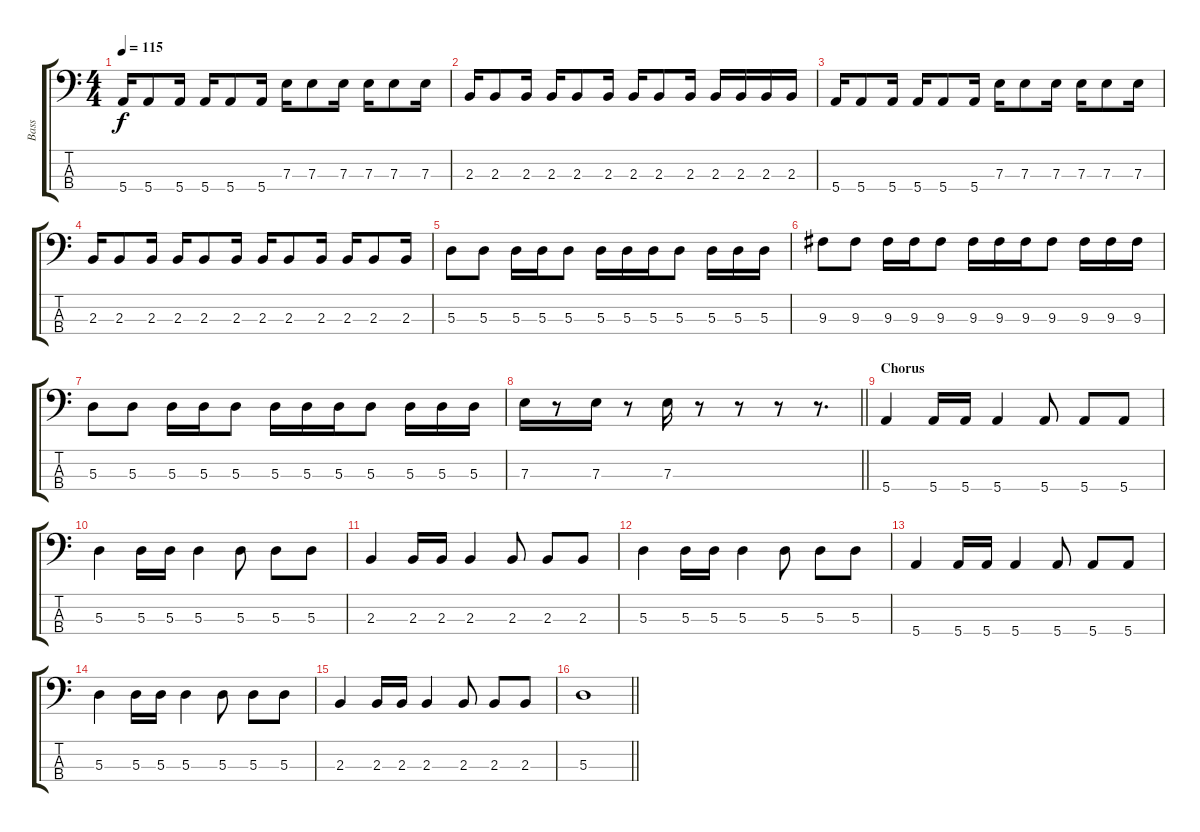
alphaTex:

\track ("Bass" "Bass") {instrument electricbasspick}
\staff {score tabs}
\tuning (G2 D2 A1 E1) {hide}
\ts (4 4)
\tempo 115
\clef f4
\ks c
5.4.16{dy f} 5.4.8 5.4.16 5.4.16 5.4.8 5.4.16 7.3.16 7.3.8 7.3.16 7.3.16 7.3.8 7.3.16 |
2.3.16 2.3.8 2.3.16 2.3.16 2.3.8 2.3.16 2.3.16 2.3.8 2.3.16 2.3.16 2.3.16 2.3.16 2.3.16 |
5.4.16 5.4.8 5.4.16 5.4.16 5.4.8 5.4.16 7.3.16 7.3.8 7.3.16 7.3.16 7.3.8 7.3.16 |
2.3.16 2.3.8 2.3.16 2.3.16 2.3.8 2.3.16 2.3.16 2.3.8 2.3.16 2.3.16 2.3.8 2.3.16 |
5.3.8 5.3.8 5.3.16 5.3.16 5.3.8 5.3.16 5.3.16 5.3.16 5.3.8 5.3.16 5.3.16 5.3.16 |
9.3.8 9.3.8 9.3.16 9.3.16 9.3.8 9.3.16 9.3.16 9.3.16 9.3.8 9.3.16 9.3.16 9.3.16 |
5.3.8 5.3.8 5.3.16 5.3.16 5.3.8 5.3.16 5.3.16 5.3.16 5.3.8 5.3.16 5.3.16 5.3.16 |
\barLineRight lightlight
7.3.16 r.8 7.3.16 r.8 7.3.16 r.8 r.8 r.8 r.8{d} |
\section ("" "Chorus")
5.4.4 5.4.16 5.4.16 5.4.4 5.4.8 5.4.8 5.4.8 |
5.3.4 5.3.16 5.3.16 5.3.4 5.3.8 5.3.8 5.3.8 |
2.3.4 2.3.16 2.3.16 2.3.4 2.3.8 2.3.8 2.3.8 |
5.3.4 5.3.16 5.3.16 5.3.4 5.3.8 5.3.8 5.3.8 |
5.4.4 5.4.16 5.4.16 5.4.4 5.4.8 5.4.8 5.4.8 |
5.3.4 5.3.16 5.3.16 5.3.4 5.3.8 5.3.8 5.3.8 |
2.3.4 2.3.16 2.3.16 2.3.4 2.3.8 2.3.8 2.3.8 |
\barLineRight lightlight
5.3.1
